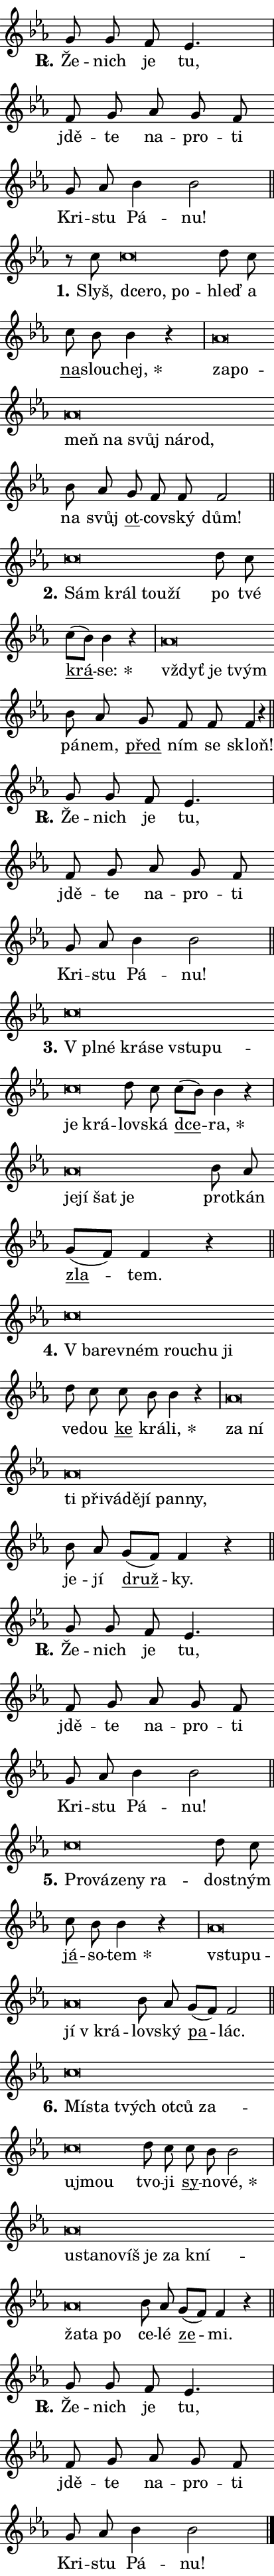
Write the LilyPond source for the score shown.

\version "2.24.0"
\header { tagline = "" }
\paper {
  indent = 0\cm
  top-margin = 0\cm
  right-margin = 0\cm
  bottom-margin = 0\cm
  left-margin = 0\cm
  paper-width = 7\cm
  page-breaking = #ly:one-page-breaking
  system-system-spacing.basic-distance = #11
  score-system-spacing.basic-distance = #11
  ragged-last = ##f
}


%% Author: Thomas Morley
%% https://lists.gnu.org/archive/html/lilypond-user/2020-05/msg00002.html
#(define (line-position grob)
"Returns position of @var[grob} in current system:
   @code{'start}, if at first time-step
   @code{'end}, if at last time-step
   @code{'middle} otherwise
"
  (let* ((col (ly:item-get-column grob))
         (ln (ly:grob-object col 'left-neighbor))
         (rn (ly:grob-object col 'right-neighbor))
         (col-to-check-left (if (ly:grob? ln) ln col))
         (col-to-check-right (if (ly:grob? rn) rn col))
         (break-dir-left
           (and
             (ly:grob-property col-to-check-left 'non-musical #f)
             (ly:item-break-dir col-to-check-left)))
         (break-dir-right
           (and
             (ly:grob-property col-to-check-right 'non-musical #f)
             (ly:item-break-dir col-to-check-right))))
        (cond ((eqv? 1 break-dir-left) 'start)
              ((eqv? -1 break-dir-right) 'end)
              (else 'middle))))

#(define (tranparent-at-line-position vctor)
  (lambda (grob)
  "Relying on @code{line-position} select the relevant enry from @var{vctor}.
Used to determine transparency,"
    (case (line-position grob)
      ((end) (not (vector-ref vctor 0)))
      ((middle) (not (vector-ref vctor 1)))
      ((start) (not (vector-ref vctor 2))))))

noteHeadBreakVisibility =
#(define-music-function (break-visibility)(vector?)
"Makes @code{NoteHead}s transparent relying on @var{break-visibility}"
#{
  \override NoteHead.transparent =
    #(tranparent-at-line-position break-visibility)
#})

#(define delete-ledgers-for-transparent-note-heads
  (lambda (grob)
    "Reads whether a @code{NoteHead} is transparent.
If so this @code{NoteHead} is removed from @code{'note-heads} from
@var{grob}, which is supposed to be @code{LedgerLineSpanner}.
As a result ledgers are not printed for this @code{NoteHead}"
    (let* ((nhds-array (ly:grob-object grob 'note-heads))
           (nhds-list
             (if (ly:grob-array? nhds-array)
                 (ly:grob-array->list nhds-array)
                 '()))
           ;; Relies on the transparent-property being done before
           ;; Staff.LedgerLineSpanner.after-line-breaking is executed.
           ;; This is fragile ...
           (to-keep
             (remove
               (lambda (nhd)
                 (ly:grob-property nhd 'transparent #f))
               nhds-list)))
      ;; TODO find a better method to iterate over grob-arrays, similiar
      ;; to filter/remove etc for lists
      ;; For now rebuilt from scratch
      (set! (ly:grob-object grob 'note-heads)  '())
      (for-each
        (lambda (nhd)
          (ly:pointer-group-interface::add-grob grob 'note-heads nhd))
        to-keep))))

hideNotes = {
  \noteHeadBreakVisibility #begin-of-line-visible
}
unHideNotes = {
  \noteHeadBreakVisibility #all-visible
}

% work-around for resetting accidentals
% https://lilypond.org/doc/v2.23/Documentation/notation/displaying-rhythms#unmetered-music
cadenzaMeasure = {
  \cadenzaOff
  \partial 1024 s1024
  \cadenzaOn
}

#(define-markup-command (accent layout props text) (markup?)
  "Underline accented syllable"
  (interpret-markup layout props
    #{\markup \override #'(offset . 4.3) \underline { #text }#}))

responsum = \markup \concat {
  "R" \hspace #-1.05 \path #0.1 #'((moveto 0 0.07) (lineto 0.9 0.8)) \hspace #0.05 "."
}

\layout {
    \context {
        \Staff
        \remove "Time_signature_engraver"
        \override LedgerLineSpanner.after-line-breaking = #delete-ledgers-for-transparent-note-heads
    }
    \context {
        \Voice {
            \override NoteHead.output-attributes = #'((class . "notehead"))
            \override Hairpin.height = #0.55
        }
    }
    \context {
        \Lyrics {
            \override StanzaNumber.output-attributes = #'((class . "stanzanumber"))
            \override LyricSpace.minimum-distance = #0.9
            \override LyricText.font-name = #"TeX Gyre Schola"
            \override LyricText.font-size = 1
            \override StanzaNumber.font-name = #"TeX Gyre Schola Bold"
            \override StanzaNumber.font-size = 1
        }
    }
}

% magnetic-lyrics.ily
%
%   written by
%     Jean Abou Samra <jean@abou-samra.fr>
%     Werner Lemberg <wl@gnu.org>
%
%   adapted by
%     Jiri Hon <jiri.hon@gmail.com>
%
% Version 2022-Apr-15

% https://www.mail-archive.com/lilypond-user@gnu.org/msg149350.html

#(define (Left_hyphen_pointer_engraver context)
   "Collect syllable-hyphen-syllable occurrences in lyrics and store
them in properties.  This engraver only looks to the left.  For
example, if the lyrics input is @code{foo -- bar}, it does the
following.

@itemize @bullet
@item
Set the @code{text} property of the @code{LyricHyphen} grob between
@q{foo} and @q{bar} to @code{foo}.

@item
Set the @code{left-hyphen} property of the @code{LyricText} grob with
text @q{foo} to the @code{LyricHyphen} grob between @q{foo} and
@q{bar}.
@end itemize

Use this auxiliary engraver in combination with the
@code{lyric-@/text::@/apply-@/magnetic-@/offset!} hook."
   (let ((hyphen #f)
         (text #f))
     (make-engraver
      (acknowledgers
       ((lyric-syllable-interface engraver grob source-engraver)
        (set! text grob)))
      (end-acknowledgers
       ((lyric-hyphen-interface engraver grob source-engraver)
        ;(when (not (grob::has-interface grob 'lyric-space-interface))
          (set! hyphen grob)));)
      ((stop-translation-timestep engraver)
       (when (and text hyphen)
         (ly:grob-set-object! text 'left-hyphen hyphen))
       (set! text #f)
       (set! hyphen #f)))))

#(define (lyric-text::apply-magnetic-offset! grob)
   "If the space between two syllables is less than the value in
property @code{LyricText@/.details@/.squash-threshold}, move the right
syllable to the left so that it gets concatenated with the left
syllable.

Use this function as a hook for
@code{LyricText@/.after-@/line-@/breaking} if the
@code{Left_@/hyphen_@/pointer_@/engraver} is active."
   (let ((hyphen (ly:grob-object grob 'left-hyphen #f)))
     (when hyphen
       (let ((left-text (ly:spanner-bound hyphen LEFT)))
         (when (grob::has-interface left-text 'lyric-syllable-interface)
           (let* ((common (ly:grob-common-refpoint grob left-text X))
                  (this-x-ext (ly:grob-extent grob common X))
                  (left-x-ext
                   (begin
                     ;; Trigger magnetism for left-text.
                     (ly:grob-property left-text 'after-line-breaking)
                     (ly:grob-extent left-text common X)))
                  ;; `delta` is the gap width between two syllables.
                  (delta (- (interval-start this-x-ext)
                            (interval-end left-x-ext)))
                  (details (ly:grob-property grob 'details))
                  (threshold (assoc-get 'squash-threshold details 0.2)))
             (when (< delta threshold)
               (let* (;; We have to manipulate the input text so that
                      ;; ligatures crossing syllable boundaries are not
                      ;; disabled.  For languages based on the Latin
                      ;; script this is essentially a beautification.
                      ;; However, for non-Western scripts it can be a
                      ;; necessity.
                      (lt (ly:grob-property left-text 'text))
                      (rt (ly:grob-property grob 'text))
                      (is-space (grob::has-interface hyphen 'lyric-space-interface))
                      (space (if is-space " " ""))
                      (space-markup (grob-interpret-markup grob " "))
                      (space-size (interval-length (ly:stencil-extent space-markup X)))
                      (extra-delta (if is-space space-size 0))
                      ;; Append new syllable.
                      (ltrt-space (if (and (string? lt) (string? rt))
                                (string-append lt space rt)
                                (make-concat-markup (list lt space rt))))
                      ;; Right-align `ltrt` to the right side.
                      (ltrt-space-markup (grob-interpret-markup
                               grob
                               (make-translate-markup
                                (cons (interval-length this-x-ext) 0)
                                (make-right-align-markup ltrt-space)))))
                 (begin
                   ;; Don't print `left-text`.
                   (ly:grob-set-property! left-text 'stencil #f)
                   ;; Set text and stencil (which holds all collected
                   ;; syllables so far) and shift it to the left.
                   (ly:grob-set-property! grob 'text ltrt-space)
                   (ly:grob-set-property! grob 'stencil ltrt-space-markup)
                   (ly:grob-translate-axis! grob (- (- delta extra-delta)) X))))))))))


#(define (lyric-hyphen::displace-bounds-first grob)
   ;; Make very sure this callback isn't triggered too early.
   (let ((left (ly:spanner-bound grob LEFT))
         (right (ly:spanner-bound grob RIGHT)))
     (ly:grob-property left 'after-line-breaking)
     (ly:grob-property right 'after-line-breaking)
     (ly:lyric-hyphen::print grob)))

squashThreshold = #0.4

\layout {
  \context {
    \Lyrics
    \consists #Left_hyphen_pointer_engraver
    \override LyricText.after-line-breaking =
      #lyric-text::apply-magnetic-offset!
    \override LyricHyphen.stencil = #lyric-hyphen::displace-bounds-first
    \override LyricText.details.squash-threshold = \squashThreshold
    \override LyricHyphen.minimum-distance = 0
    \override LyricHyphen.minimum-length = \squashThreshold
  }
}

squash = \override LyricText.details.squash-threshold = 9999
unSquash = \override LyricText.details.squash-threshold = \squashThreshold

left = \override LyricText.self-alignment-X = #LEFT
unLeft = \revert LyricText.self-alignment-X

starOffset = #(lambda (grob) 
                (let ((x_offset (ly:self-alignment-interface::aligned-on-x-parent grob)))
                  (if (= x_offset 0) 0 (+ x_offset 1.2))))

star = #(define-music-function (syllable)(string?)
"Append star separator at the end of a syllable"
#{
  \once \override LyricText.X-offset = #starOffset
  \lyricmode { \markup {
    #syllable
    \override #'((font-name . "TeX Gyre Schola Bold")) \hspace #0.2 \lower #0.65 \larger "*"
  } }
#})

starAccent = #(define-music-function (syllable)(string?)
"Append star separator at the end of a syllable and make accent"
#{
  \once \override LyricText.X-offset = #starOffset
  \lyricmode { \markup {
    \accent #syllable
    \override #'((font-name . "TeX Gyre Schola Bold")) \hspace #0.2 \lower #0.65 \larger "*"
  } }
#})

breath = #(define-music-function (syllable)(string?)
"Append breathing indicator at the end of a syllable"
#{
  \lyricmode { \markup { #syllable "+" } }
#})

optionalBreath = #(define-music-function (syllable)(string?)
"Append optional breathing indicator at the end of a syllable"
#{
  \lyricmode { \markup { #syllable "(+)" } }
#})


\score {
    <<
        \new Voice = "melody" { \cadenzaOn \key es \major \relative { g'8 g f es4. \cadenzaMeasure \bar "|" f8 g as g f \bar "" g as bes4 bes2 \cadenzaMeasure \bar "||" \break } }
        \new Lyrics \lyricsto "melody" { \lyricmode { \set stanza = \responsum
Že -- nich je tu, jdě -- te na -- pro -- ti Kri -- stu Pá -- nu! } }
    >>
    \layout {}
}

\score {
    <<
        \new Voice = "melody" { \cadenzaOn \key es \major \relative { r8 c''8 c\breve*1/16 \hideNotes \breve*1/16 \breve*1/16 \bar "" \unHideNotes d8 c \bar "" c bes bes4 r \cadenzaMeasure \bar "|" as\breve*1/16 \hideNotes \breve*1/16 \bar "" \breve*1/16 \bar "" \breve*1/16 \bar "" \breve*1/16 \bar "" \breve*1/16 \breve*1/16 \bar "" \unHideNotes bes8 as \bar "" g f f f2 \cadenzaMeasure \bar "||" \break } }
        \new Lyrics \lyricsto "melody" { \lyricmode { \set stanza = "1."
Slyš, \left dce -- \squash ro, po -- \unLeft \unSquash hleď a \markup \accent na -- slou -- \star chej, \left za -- \squash po -- meň na svůj ná -- rod, \unLeft \unSquash na svůj \markup \accent ot -- cov -- ský dům! } }
    >>
    \layout {}
}

\score {
    <<
        \new Voice = "melody" { \cadenzaOn \key es \major \relative { c''\breve*1/16 \hideNotes \breve*1/16 \bar "" \breve*1/16 \breve*1/16 \bar "" \unHideNotes d8 c \bar "" c[( bes)] bes4 r \cadenzaMeasure \bar "|" as\breve*1/16 \hideNotes \breve*1/16 \breve*1/16 \bar "" \unHideNotes bes8 as \bar "" g f f f4 r \cadenzaMeasure \bar "||" \break } }
        \new Lyrics \lyricsto "melody" { \lyricmode { \set stanza = "2."
\left Sám \squash král tou -- ží \unLeft \unSquash po tvé \markup \accent krá -- \star se: \left vždyť \squash je tvým \unLeft \unSquash pá -- nem, \markup \accent před ním se skloň! } }
    >>
    \layout {}
}

\score {
    <<
        \new Voice = "melody" { \cadenzaOn \key es \major \relative { g'8 g f es4. \cadenzaMeasure \bar "|" f8 g as g f \bar "" g as bes4 bes2 \cadenzaMeasure \bar "||" \break } }
        \new Lyrics \lyricsto "melody" { \lyricmode { \set stanza = \responsum
Že -- nich je tu, jdě -- te na -- pro -- ti Kri -- stu Pá -- nu! } }
    >>
    \layout {}
}

\score {
    <<
        \new Voice = "melody" { \cadenzaOn \key es \major \relative { c''\breve*1/16 \hideNotes \breve*1/16 \bar "" \breve*1/16 \bar "" \breve*1/16 \bar "" \breve*1/16 \bar "" \breve*1/16 \bar "" \breve*1/16 \breve*1/16 \bar "" \unHideNotes d8 c \bar "" c[( bes)] bes4 r \cadenzaMeasure \bar "|" as\breve*1/16 \hideNotes \breve*1/16 \bar "" \breve*1/16 \breve*1/16 \bar "" \unHideNotes bes8 as \bar "" g[( f)] f4 r \cadenzaMeasure \bar "||" \break } }
        \new Lyrics \lyricsto "melody" { \lyricmode { \set stanza = "3."
\left "V pl" -- \squash né krá -- se vstu -- pu -- je krá -- \unLeft \unSquash lov -- ská \markup \accent dce -- \star ra, \left je -- \squash jí šat je \unLeft \unSquash pro -- tkán \markup \accent zla -- tem. } }
    >>
    \layout {}
}

\score {
    <<
        \new Voice = "melody" { \cadenzaOn \key es \major \relative { c''\breve*1/16 \hideNotes \breve*1/16 \bar "" \breve*1/16 \bar "" \breve*1/16 \bar "" \breve*1/16 \breve*1/16 \bar "" \unHideNotes d8 c \bar "" c bes bes4 r \cadenzaMeasure \bar "|" as\breve*1/16 \hideNotes \breve*1/16 \bar "" \breve*1/16 \bar "" \breve*1/16 \bar "" \breve*1/16 \bar "" \breve*1/16 \bar "" \breve*1/16 \bar "" \breve*1/16 \breve*1/16 \bar "" \unHideNotes bes8 as \bar "" g[( f)] f4 r \cadenzaMeasure \bar "||" \break } }
        \new Lyrics \lyricsto "melody" { \lyricmode { \set stanza = "4."
\left "V ba" -- \squash rev -- ném rou -- chu ji \unLeft \unSquash ve -- dou \markup \accent ke krá -- \star li, \left za \squash ní ti při -- vá -- dě -- jí pan -- ny, \unLeft \unSquash je -- jí \markup \accent druž -- ky. } }
    >>
    \layout {}
}

\score {
    <<
        \new Voice = "melody" { \cadenzaOn \key es \major \relative { g'8 g f es4. \cadenzaMeasure \bar "|" f8 g as g f \bar "" g as bes4 bes2 \cadenzaMeasure \bar "||" \break } }
        \new Lyrics \lyricsto "melody" { \lyricmode { \set stanza = \responsum
Že -- nich je tu, jdě -- te na -- pro -- ti Kri -- stu Pá -- nu! } }
    >>
    \layout {}
}

\score {
    <<
        \new Voice = "melody" { \cadenzaOn \key es \major \relative { c''\breve*1/16 \hideNotes \breve*1/16 \bar "" \breve*1/16 \bar "" \breve*1/16 \breve*1/16 \bar "" \unHideNotes d8 c \bar "" c bes bes4 r \cadenzaMeasure \bar "|" as\breve*1/16 \hideNotes \breve*1/16 \bar "" \breve*1/16 \breve*1/16 \bar "" \unHideNotes bes8 as \bar "" g[( f)] f2 \cadenzaMeasure \bar "||" \break } }
        \new Lyrics \lyricsto "melody" { \lyricmode { \set stanza = "5."
\left Pro -- \squash vá -- ze -- ny ra -- \unLeft \unSquash dost -- ným \markup \accent já -- so -- \star tem \left vstu -- \squash pu -- jí "v krá" -- \unLeft \unSquash lov -- ský \markup \accent pa -- lác. } }
    >>
    \layout {}
}

\score {
    <<
        \new Voice = "melody" { \cadenzaOn \key es \major \relative { c''\breve*1/16 \hideNotes \breve*1/16 \bar "" \breve*1/16 \bar "" \breve*1/16 \bar "" \breve*1/16 \bar "" \breve*1/16 \bar "" \breve*1/16 \breve*1/16 \bar "" \unHideNotes d8 c \bar "" c bes bes2 \cadenzaMeasure \bar "|" as\breve*1/16 \hideNotes \breve*1/16 \bar "" \breve*1/16 \bar "" \breve*1/16 \bar "" \breve*1/16 \bar "" \breve*1/16 \bar "" \breve*1/16 \bar "" \breve*1/16 \bar "" \breve*1/16 \breve*1/16 \bar "" \unHideNotes bes8 as \bar "" g[( f)] f4 r \cadenzaMeasure \bar "||" \break } }
        \new Lyrics \lyricsto "melody" { \lyricmode { \set stanza = "6."
\left Mí -- \squash sta tvých ot -- ců za -- u -- jmou \unLeft \unSquash tvo -- ji \markup \accent sy -- no -- \star vé, \left u -- \squash sta -- no -- víš je za kní -- ža -- ta po \unLeft \unSquash ce -- lé \markup \accent ze -- mi. } }
    >>
    \layout {}
}

\score {
    <<
        \new Voice = "melody" { \cadenzaOn \key es \major \relative { g'8 g f es4. \cadenzaMeasure \bar "|" f8 g as g f \bar "" g as bes4 bes2 \cadenzaMeasure \bar "||" \break } \bar "|." }
        \new Lyrics \lyricsto "melody" { \lyricmode { \set stanza = \responsum
Že -- nich je tu, jdě -- te na -- pro -- ti Kri -- stu Pá -- nu! } }
    >>
    \layout {}
}
